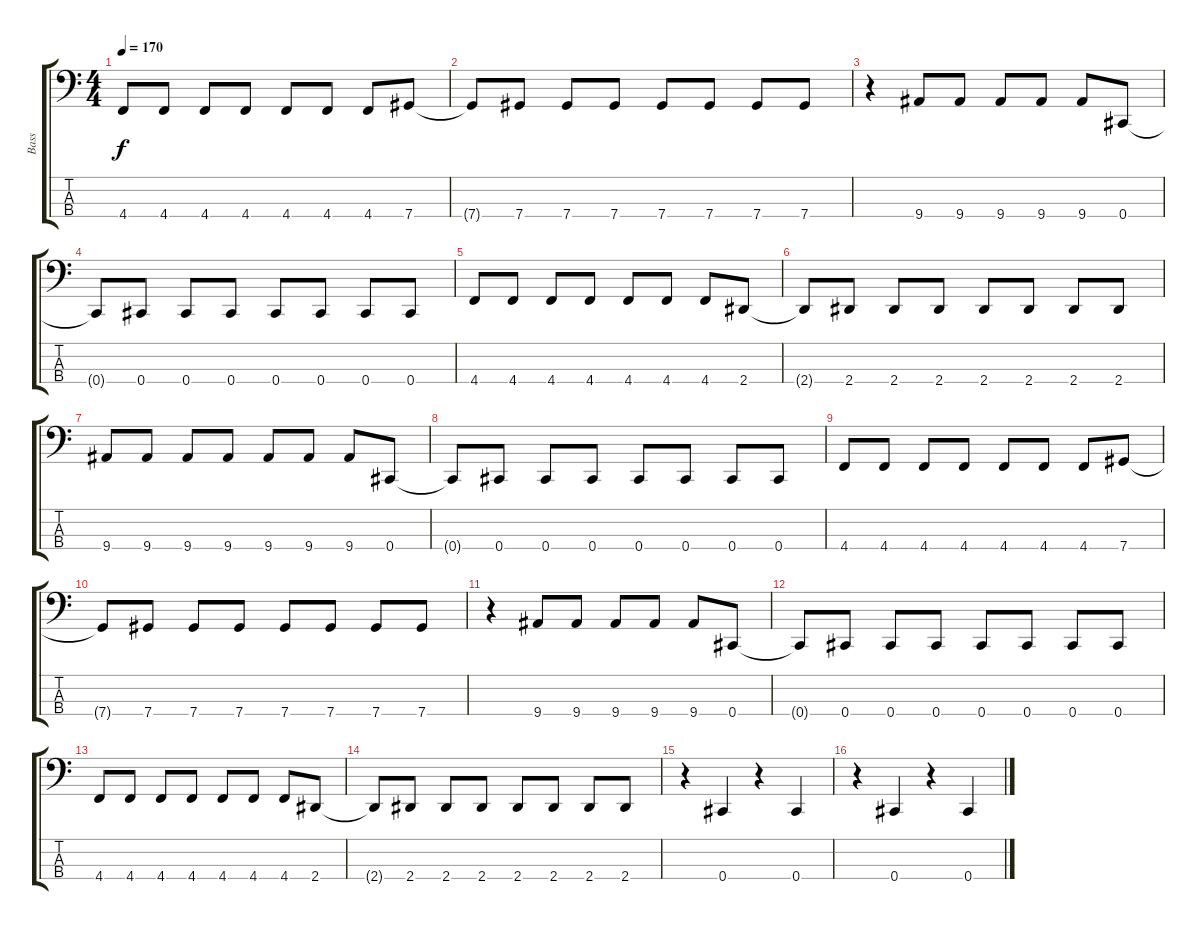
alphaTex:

\track ("Bass" "Bass") {instrument electricbasspick}
\staff {score tabs}
\tuning (E2 B1 Gb1 Db1) {hide}
\ts (4 4)
\tempo 170
\clef f4
\ks c
4.4.8{dy f} 4.4.8 4.4.8 4.4.8 4.4.8 4.4.8 4.4.8 7.4.8 |
7.4{t}.8 7.4.8 7.4.8 7.4.8 7.4.8 7.4.8 7.4.8 7.4.8 |
r.4 9.4.8 9.4.8 9.4.8 9.4.8 9.4.8 0.4.8 |
0.4{t}.8 0.4.8 0.4.8 0.4.8 0.4.8 0.4.8 0.4.8 0.4.8 |
4.4.8 4.4.8 4.4.8 4.4.8 4.4.8 4.4.8 4.4.8 2.4.8 |
2.4{t}.8 2.4.8 2.4.8 2.4.8 2.4.8 2.4.8 2.4.8 2.4.8 |
9.4.8 9.4.8 9.4.8 9.4.8 9.4.8 9.4.8 9.4.8 0.4.8 |
0.4{t}.8 0.4.8 0.4.8 0.4.8 0.4.8 0.4.8 0.4.8 0.4.8 |
4.4.8 4.4.8 4.4.8 4.4.8 4.4.8 4.4.8 4.4.8 7.4.8 |
7.4{t}.8 7.4.8 7.4.8 7.4.8 7.4.8 7.4.8 7.4.8 7.4.8 |
r.4 9.4.8 9.4.8 9.4.8 9.4.8 9.4.8 0.4.8 |
0.4{t}.8 0.4.8 0.4.8 0.4.8 0.4.8 0.4.8 0.4.8 0.4.8 |
4.4.8 4.4.8 4.4.8 4.4.8 4.4.8 4.4.8 4.4.8 2.4.8 |
2.4{t}.8 2.4.8 2.4.8 2.4.8 2.4.8 2.4.8 2.4.8 2.4.8 |
r.4{volume 16 instrument electricbassfinger} 0.4.4 r.4 0.4.4 |
r.4 0.4.4 r.4 0.4.4
